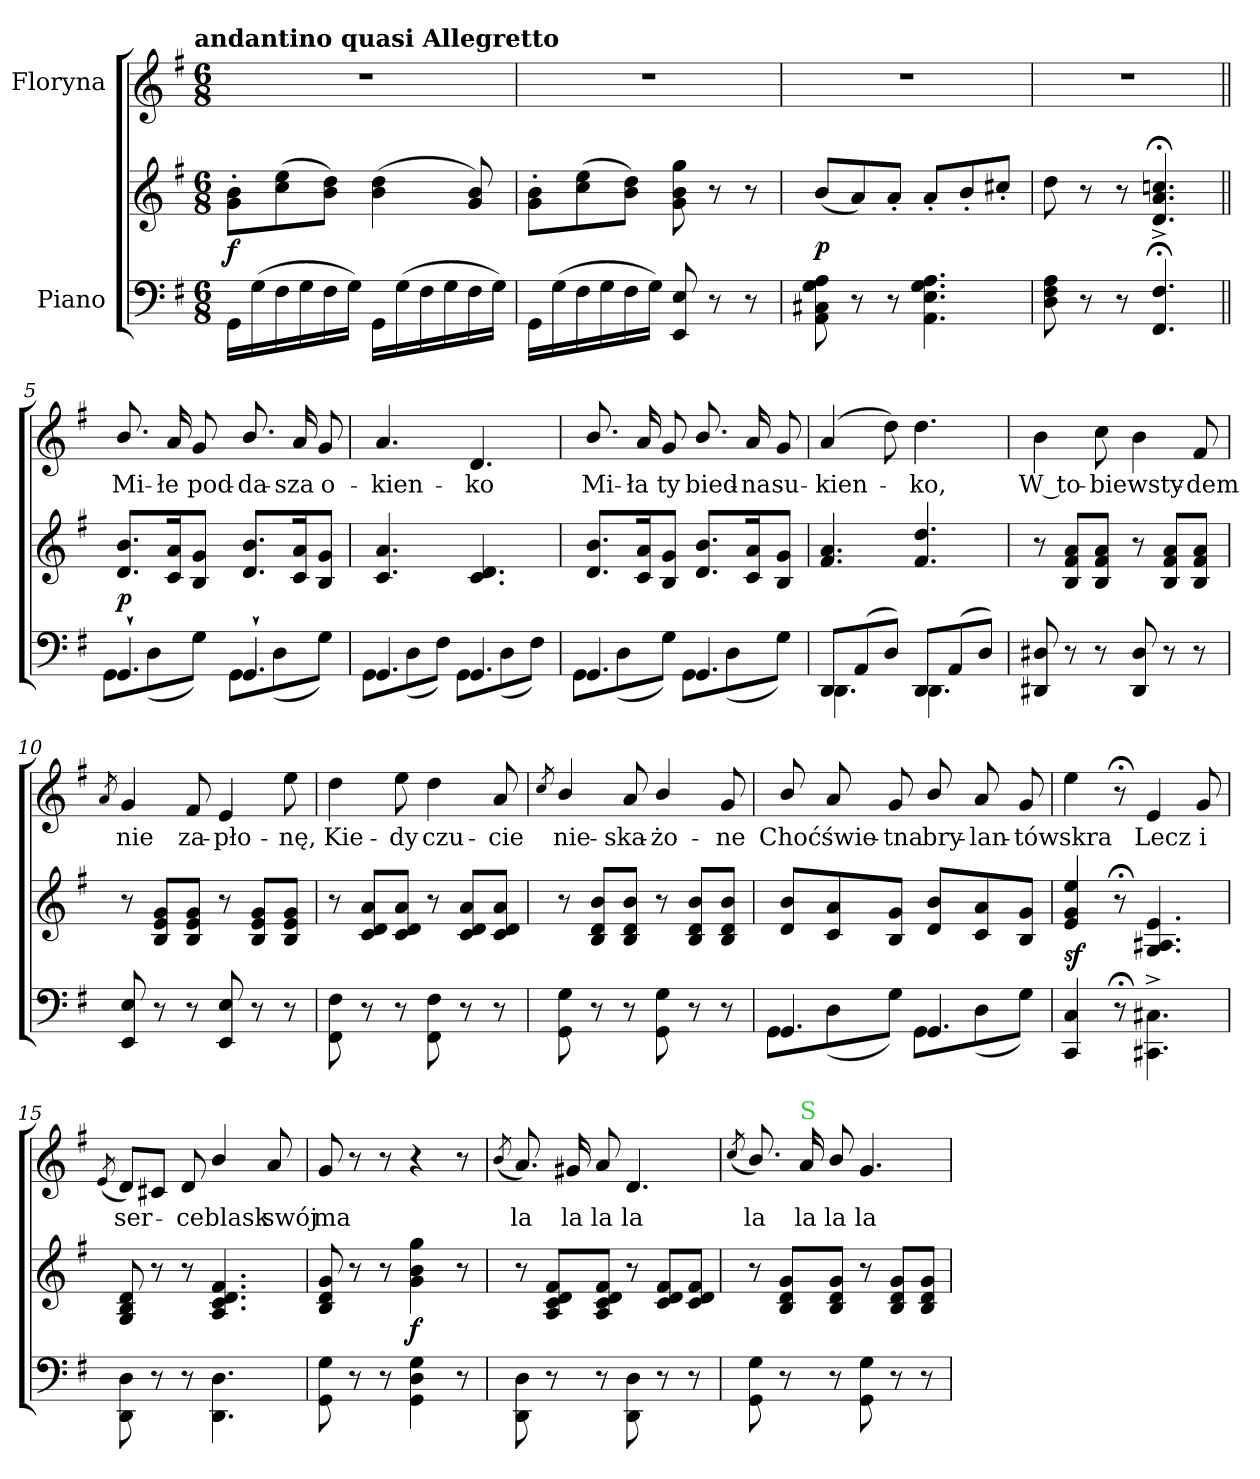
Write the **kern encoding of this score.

**kern	**kern	**dynam	**kern	**text
*part2	*part2	*part2	*part1	*part1
*staff3	*staff2	*staff2/3	*staff1	*staff1
*I"Piano	*	*	*I"Floryna	*
*clefF4	*clefG2	*	*clefG2	*
*k[f#]	*k[f#]	*	*k[f#]	*
!!LO:TX:omd:t=andantino quasi Allegretto
*M6/8	*M6/8	*	*M6/8	*
*MM108	*MM108	*	*MM108	*
=1	=1	=1	=1	=1
16GG\LL	8g'\ 8b'\L	f	2.r	.
(16G\	.	.	.	.
16F#\	(>8cc\ 8ee\	.	.	.
16G\	.	.	.	.
16F#\	8b\ 8dd\J)	.	.	.
16G\JJ)	.	.	.	.
16GG\LL	(>4b\ 4dd\	.	.	.
(16G\	.	.	.	.
16F#\	.	.	.	.
16G\	.	.	.	.
16F#\	8g/ 8b/)	.	.	.
16G\JJ)	.	.	.	.
=2	=2	=2	=2	=2
16GG\LL	8g'\ 8b'\L	.	2.r	.
(16G\	.	.	.	.
16F#\	(8cc\ 8ee\	.	.	.
16G\	.	.	.	.
16F#\	8b\ 8dd\J)	.	.	.
16G\JJ)	.	.	.	.
8EE/ 8E/	8g\ 8b\ 8gg\	.	.	.
8r	8r	.	.	.
8r	8r	.	.	.
=3	=3	=3	=3	=3
8AA\ 8C#X\ 8G\ 8A\	(8b/L	p	2.r	.
8r	8a/)	.	.	.
8r	8a'/J	.	.	.
4.AA\ 4.E\ 4.G\ 4.A\	8a'/L	.	.	.
.	8b'/	.	.	.
.	8cc#X'/J	.	.	.
=4	=4	=4	=4	=4
8D\ 8F#\ 8A\	8dd\	.	2.r	.
8r	8r	.	.	.
8r	8r	.	.	.
4.FF#;</ 4.F#;</	4.d;<^/ 4.a;<^/ 4.ccn;<^/	.	.	.
=5||	=5||	=5||	=5||	=5||
*^	*	*	*	*
4.GG`/	8GG\L	8.d/ 8.b/L	p	8.b/	Mi-
.	(8D\	.	.	.	.
.	.	16c/ 16a/K	.	16a/	-łe
.	8G\J)	8B/ 8g/J	.	8g/	pod-
4.GG`/	8GG\L	8.d/ 8.b/L	.	8.b/	-da-
.	(8D\	.	.	.	.
.	.	16c/ 16a/K	.	16a/	-sza
.	8G\J)	8B/ 8g/J	.	8g/	o-
=6	=6	=6	=6	=6	=6
4.GG/	8GG\L	4.c/ 4.a/	.	4.a/	-kien-
.	(8D\	.	.	.	.
.	8F#\J)	.	.	.	.
4.GG/	8GG\L	4.c/ 4.d/	.	4.d/	-ko
.	(8D\	.	.	.	.
.	8F#\J)	.	.	.	.
=7	=7	=7	=7	=7	=7
4.GG/	8GG\L	8.d/ 8.b/L	.	8.b/	Mi-
.	(8D\	.	.	.	.
.	.	16c/ 16a/K	.	16a/	-ła
.	8G\J)	8B/ 8g/J	.	8g/	ty
4.GG/	8GG\L	8.d/ 8.b/L	.	8.b/	bied-
.	(8D\	.	.	.	.
.	.	16c/ 16a/K	.	16a/	-na
.	8G\J)	8B/ 8g/J	.	8g/	su-
=8	=8	=8	=8	=8	=8
8DD/L	4.DD\	4.f#/ 4.a/	.	(4a/	-kien-
(8AA/	.	.	.	.	.
8D/J)	.	.	.	8dd\)	.
8DD/L	4.DD\	4.f#/ 4.dd/	.	4.dd\	-ko,
(8AA/	.	.	.	.	.
8D/J)	.	.	.	.	.
*v	*v	*	*	*	*
=9	=9	=9	=9	=9
8DD#X/ 8D#X/	8r	.	4b\	W to-
8r	8B/ 8f#/ 8a/L	.	.	.
8r	8B/ 8f#/ 8a/J	.	8cc\	-bie
8DD#/ 8D#/	8r	.	4b\	wsty-
8r	8B/ 8f#/ 8a/L	.	.	.
8r	8B/ 8f#/ 8a/J	.	8f#/	-dem
=10	=10	=10	=10	=10
.	.	.	8qa/	.
8EE/ 8E/	8r	.	4g/	nie
8r	8B/ 8e/ 8g/L	.	.	.
8r	8B/ 8e/ 8g/J	.	8f#/	za-
8EE/ 8E/	8r	.	4e/	-pło-
8r	8B/ 8e/ 8g/L	.	.	.
8r	8B/ 8e/ 8g/J	.	8ee\	-nę,
=11	=11	=11	=11	=11
8FF#\ 8F#\	8r	.	4dd\	Kie-
8r	8c/ 8d/ 8a/L	.	.	.
8r	8c/ 8d/ 8a/J	.	8ee\	-dy
8FF#\ 8F#\	8r	.	4dd\	czu-
8r	8c/ 8d/ 8a/L	.	.	.
8r	8c/ 8d/ 8a/J	.	8a/	-cie
=12	=12	=12	=12	=12
.	.	.	8qcc/	.
8GG\ 8G\	8r	.	4b/	nie-
8r	8B/ 8d/ 8b/L	.	.	.
8r	8B/ 8d/ 8b/J	.	8a/	-ska-
8GG\ 8G\	8r	.	4b/	-żo-
8r	8B/ 8d/ 8b/L	.	.	.
8r	8B/ 8d/ 8b/J	.	8g/	-ne
=13	=13	=13	=13	=13
*^	*	*	*	*
4.GG/	8GG\L	8d/ 8b/L	.	8b/	Choć
.	(8D\	8c/ 8a/	.	8a/	świe-
.	8G\J)	8B/ 8g/J	.	8g/	-tna
4.GG/	8GG\L	8d/ 8b/L	.	8b/	bry-
.	(8D\	8c/ 8a/	.	8a/	-lan-
.	8G\J)	8B/ 8g/J	.	8g/	-tów
*v	*v	*	*	*	*
=14	=14	=14	=14	=14
4CC/ 4C/	4e/ 4g/ 4ee/	sf	4ee\	skra
8r;<	8r;<	.	8r;<	.
4.CC#X^\ 4.C#X^\	4.G/ 4.A#X/ 4.e/	.	4e/	Lecz
.	.	.	8g/	i
=15	=15	=15	=15	=15
.	.	.	(8qe/	.
8DD\ 8D\	8G/ 8B/ 8d/	.	8d/L)	ser-
8r	8r	.	8c#X/J	.
8r	8r	.	8d/	-ce
4.DD\ 4.D\	4.A/ 4.c/ 4.d/ 4.f#/	.	4b/	blask
.	.	.	8a/	swój
=16	=16	=16	=16	=16
8GG\ 8G\	8B/ 8d/ 8g/	.	8g/	ma
8r	8r	.	8r	.
8r	8r	.	8r	.
4GG\ 4D\ 4G\	4g\ 4b\ 4gg\	f	4r	.
8r	8r	.	8r	.
=17	=17	=17	=17	=17
.	.	.	(8qb/	.
8DD\ 8D\	8r	.	8.a/)	la
8r	8A/ 8c/ 8d/ 8f#/L	.	.	.
.	.	.	16g#X/	la
8r	8A/ 8c/ 8d/ 8f#/J	.	8a/	la
8DD\ 8D\	8r	.	4.d/	la
8r	8c/ 8d/ 8f#/L	.	.	.
8r	8c/ 8d/ 8f#/J	.	.	.
=18	=18	=18	=18	=18
.	.	.	(8qcc/	.
8GG\ 8G\	8r	.	8.b/)	la
8r	8B/ 8d/ 8g/L	.	.	.
!	!	!	!LO:TX:a:color=limegreen:t=S	!
.	.	.	16a/	la
8r	8B/ 8d/ 8g/J	.	8b/	la
8GG\ 8G\	8r	.	4.g/	la
8r	8B/ 8d/ 8g/L	.	.	.
8r	8B/ 8d/ 8g/J	.	.	.
=	=	=	=	=
*-	*-	*-	*-	*-
